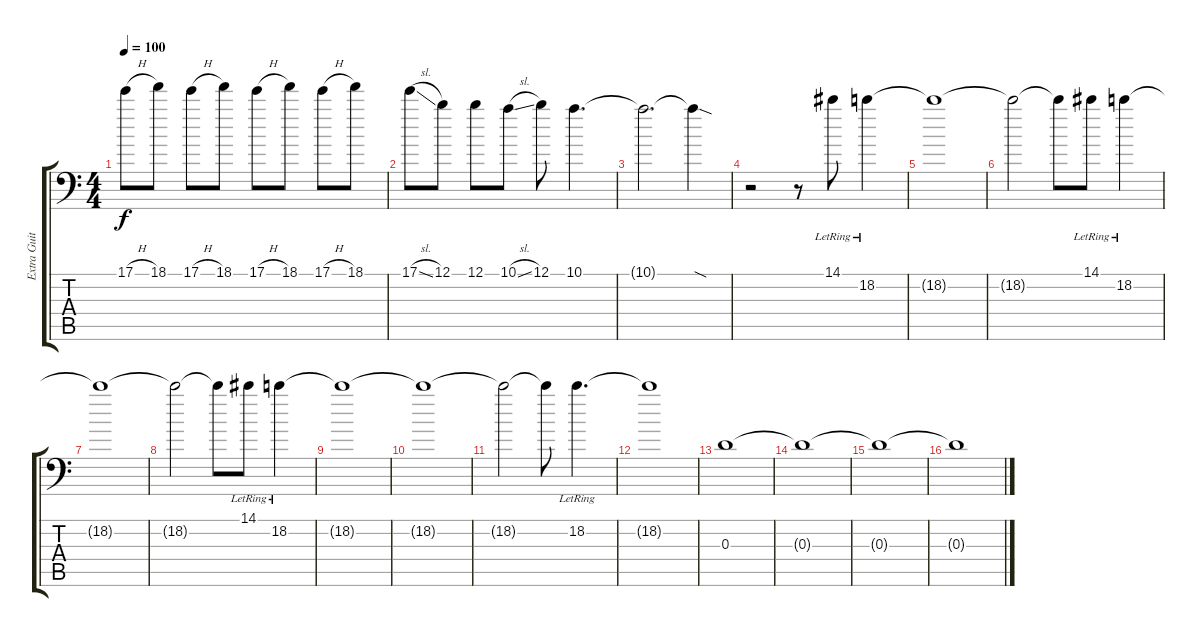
\track ("Extra Guitar" "Extra Guit") {instrument distortionguitar}
\staff {score tabs}
\tuning (B3 Gb3 D3 A2 E2 A1) {hide}
\ts (4 4)
\tempo 100
\clef f4
\ks c
17.1{h}.8{dy f} 18.1.8 17.1{h}.8 18.1.8 17.1{h}.8 18.1.8 17.1{h}.8 18.1.8 |
17.1{sl}.8 12.1.8 12.1.8 10.1{sl}.8 12.1.8 10.1.4{d} |
10.1{t}.2{d} 10.1{sod t}.4 |
r.2 r.8 14.1{lr}.8 18.2{lr}.4 |
18.2{t}.1 |
18.2{t}.2 18.2{t}.8 14.1{lr}.8 18.2{lr}.4 |
18.2{t}.1 |
18.2{t}.2 18.2{t}.8 14.1{lr}.8 18.2{lr}.4 |
18.2{t}.1 |
18.2{t}.1 |
18.2{t}.2 18.2{t}.8 18.2{lr}.4{d} |
18.2{t}.1 |
0.3.1 |
0.3{t}.1 |
0.3{t}.1 |
0.3{t}.1
